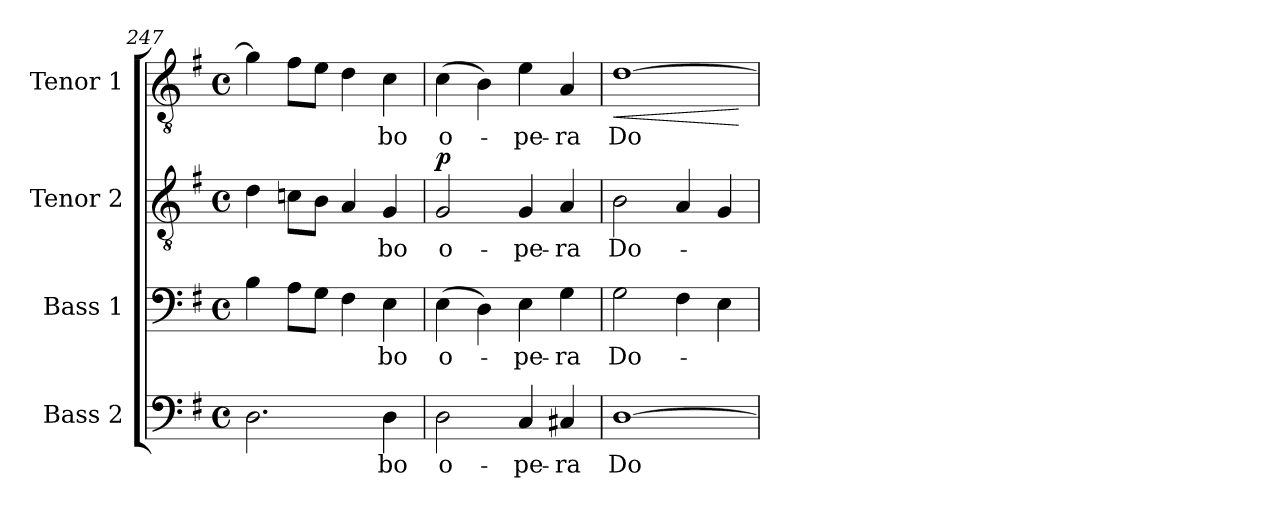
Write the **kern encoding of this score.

**kern	**text	**kern	**text	**kern	**text	**dynam	**kern	**text	**dynam
*part4	*part4	*part3	*part3	*part2	*part2	*part2	*part1	*part1	*part1
*staff4	*staff4	*staff3	*staff3	*staff2	*staff2	*staff2	*staff1	*staff1	*staff1
*I"Bass 2	*	*I"Bass 1	*	*I"Tenor 2	*	*	*I"Tenor 1	*	*
*I'B. 2	*	*I'B. 1	*	*I'T. 2	*	*	*I'T. 1	*	*
*clefF4	*	*clefF4	*	*clefGv2	*	*	*clefGv2	*	*
*k[f#]	*	*k[f#]	*	*k[f#]	*	*	*k[f#]	*	*
*G:	*	*G:	*	*G:	*	*	*G:	*	*
*M4/4	*	*M4/4	*	*M4/4	*	*	*M4/4	*	*
*met(c)	*	*met(c)	*	*met(c)	*	*	*met(c)	*	*
=247	=247	=247	=247	=247	=247	=247	=247	=247	=247
2.D\	.	4B\	.	4d\	.	.	4g\]	.	.
.	.	8A\L	.	8cn\L	.	.	8f#\L	.	.
.	.	8G\J	.	8B\J	.	.	8e\J	.	.
.	.	4F#\	.	4A/	.	.	4d\	.	.
!	!LO:LY:b	!	!LO:LY:b	!	!LO:LY:b	!	!	!LO:LY:b	!
4D\	-bo	4E\	-bo	4G/	-bo	.	4c\	-bo	.
=248	=248	=248	=248	=248	=248	=248	=248	=248	=248
!	!LO:LY:b	!	!LO:LY:b	!	!LO:LY:b	!LO:DY:a	!	!LO:LY:b	!
2D\	o-	(>4E\	o-	2G/	o-	p	(>4c\	o-	.
.	.	4D\)	.	.	.	.	4B\)	.	.
!	!LO:LY:b	!	!LO:LY:b	!	!LO:LY:b	!	!	!LO:LY:b	!
4C/	-pe-	4E\	-pe-	4G/	-pe-	.	4e\	-pe-	.
!	!LO:LY:b	!	!LO:LY:b	!	!LO:LY:b	!	!	!LO:LY:b	!
4C#X/	-ra	4G\	-ra	4A/	-ra	.	4A/	-ra	.
=249	=249	=249	=249	=249	=249	=249	=249	=249	=249
!	!LO:LY:b	!	!LO:LY:b	!	!LO:LY:b	!	!	!LO:LY:b	!LO:HP:b
[1D	Do-	2G\	Do-	2B\	Do-	.	[1d	Do-	<
.	.	4F#\	.	4A/	.	.	.	.	.
.	.	4E\	.	4G/	.	.	.	.	.
.	.	.	.	.	.	.	.	.	[
=	=	=	=	=	=	=	=	=	=
*-	*-	*-	*-	*-	*-	*-	*-	*-	*-
